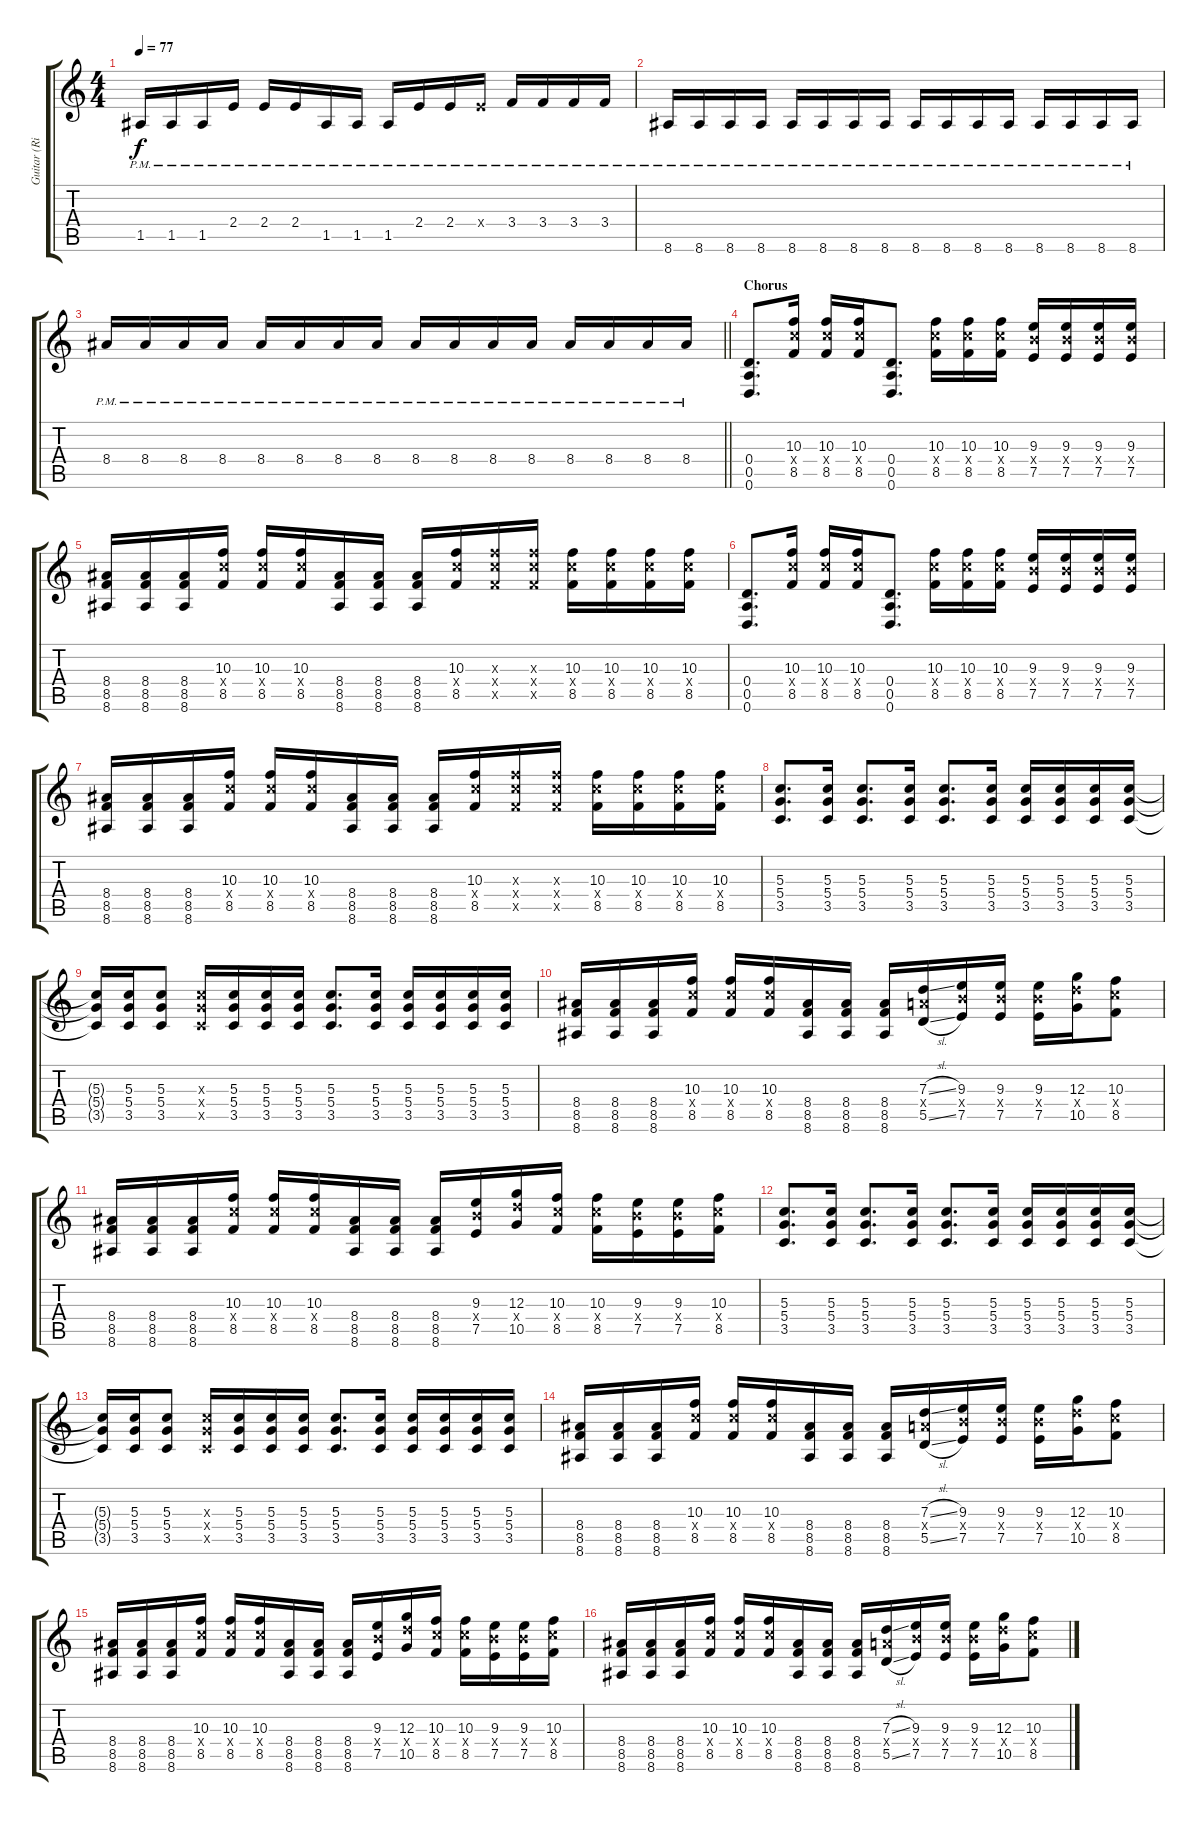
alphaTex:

\track ("Guitar (Right)" "Guitar (Ri") {instrument overdrivenguitar}
\staff {score tabs}
\tuning (E4 B3 G3 D3 A2 D2) {hide}
\ts (4 4)
\tempo 77
\clef g2
\ks c
1.5{pm}.16{dy f} 1.5{pm}.16 1.5{pm}.16 2.4{pm}.16 2.4{pm}.16 2.4{pm}.16 1.5{pm}.16 1.5{pm}.16 1.5{pm}.16 2.4{pm}.16 2.4{pm}.16 2.4{pm x}.16 3.4{pm}.16 3.4{pm}.16 3.4{pm}.16 3.4{pm}.16 |
8.6{pm}.16 8.6{pm}.16 8.6{pm}.16 8.6{pm}.16 8.6{pm}.16 8.6{pm}.16 8.6{pm}.16 8.6{pm}.16 8.6{pm}.16 8.6{pm}.16 8.6{pm}.16 8.6{pm}.16 8.6{pm}.16 8.6{pm}.16 8.6{pm}.16 8.6{pm}.16 |
\barLineRight lightlight
8.4{pm}.16 8.4{pm}.16 8.4{pm}.16 8.4{pm}.16 8.4{pm}.16 8.4{pm}.16 8.4{pm}.16 8.4{pm}.16 8.4{pm}.16 8.4{pm}.16 8.4{pm}.16 8.4{pm}.16 8.4{pm}.16 8.4{pm}.16 8.4{pm}.16 8.4{pm}.16 |
\section ("" "Chorus")
(0.4 0.5 0.6).8{d} (10.3 10.4{x} 8.5).16 (10.3 10.4{x} 8.5).16 (10.3 10.4{x} 8.5).16 (0.4 0.5 0.6).8{d} (10.3 10.4{x} 8.5).16 (10.3 10.4{x} 8.5).16 (10.3 10.4{x} 8.5).16 (9.3 9.4{x} 7.5).16 (9.3 9.4{x} 7.5).16 (9.3 9.4{x} 7.5).16 (9.3 9.4{x} 7.5).16 |
(8.4 8.5 8.6).16 (8.4 8.5 8.6).16 (8.4 8.5 8.6).16 (10.3 10.4{x} 8.5).16 (10.3 10.4{x} 8.5).16 (10.3 10.4{x} 8.5).16 (8.4 8.5 8.6).16 (8.4 8.5 8.6).16 (8.4 8.5 8.6).16 (10.3 10.4{x} 8.5).16 (10.3{x} 10.4{x} 8.5{x}).16 (10.3{x} 10.4{x} 8.5{x}).16 (10.3 10.4{x} 8.5).16 (10.3 10.4{x} 8.5).16 (10.3 10.4{x} 8.5).16 (10.3 10.4{x} 8.5).16 |
(0.4 0.5 0.6).8{d} (10.3 10.4{x} 8.5).16 (10.3 10.4{x} 8.5).16 (10.3 10.4{x} 8.5).16 (0.4 0.5 0.6).8{d} (10.3 10.4{x} 8.5).16 (10.3 10.4{x} 8.5).16 (10.3 10.4{x} 8.5).16 (9.3 9.4{x} 7.5).16 (9.3 9.4{x} 7.5).16 (9.3 9.4{x} 7.5).16 (9.3 9.4{x} 7.5).16 |
(8.4 8.5 8.6).16 (8.4 8.5 8.6).16 (8.4 8.5 8.6).16 (10.3 10.4{x} 8.5).16 (10.3 10.4{x} 8.5).16 (10.3 10.4{x} 8.5).16 (8.4 8.5 8.6).16 (8.4 8.5 8.6).16 (8.4 8.5 8.6).16 (10.3 10.4{x} 8.5).16 (10.3{x} 10.4{x} 8.5{x}).16 (10.3{x} 10.4{x} 8.5{x}).16 (10.3 10.4{x} 8.5).16 (10.3 10.4{x} 8.5).16 (10.3 10.4{x} 8.5).16 (10.3 10.4{x} 8.5).16 |
(5.3 5.4 3.5).8{d} (5.3 5.4 3.5).16 (5.3 5.4 3.5).8{d} (5.3 5.4 3.5).16 (5.3 5.4 3.5).8{d} (5.3 5.4 3.5).16 (5.3 5.4 3.5).16 (5.3 5.4 3.5).16 (5.3 5.4 3.5).16 (5.3 5.4 3.5).16 |
(5.3{t} 5.4{t} 3.5{t}).16 (5.3 5.4 3.5).16 (5.3 5.4 3.5).8 (5.3{x} 5.4{x} 3.5{x}).16 (5.3 5.4 3.5).16 (5.3 5.4 3.5).16 (5.3 5.4 3.5).16 (5.3 5.4 3.5).8{d} (5.3 5.4 3.5).16 (5.3 5.4 3.5).16 (5.3 5.4 3.5).16 (5.3 5.4 3.5).16 (5.3 5.4 3.5).16 |
(8.4 8.5 8.6).16 (8.4 8.5 8.6).16 (8.4 8.5 8.6).16 (10.3 10.4{x} 8.5).16 (10.3 10.4{x} 8.5).16 (10.3 10.4{x} 8.5).16 (8.4 8.5 8.6).16 (8.4 8.5 8.6).16 (8.4 8.5 8.6).16 (7.3{sl} 7.4{x} 5.5{sl}).16 (9.3 9.4{x} 7.5).16 (9.3 9.4{x} 7.5).16 (9.3 9.4{x} 7.5).16 (12.3 12.4{x} 10.5).16 (10.3 10.4{x} 8.5).8 |
(8.4 8.5 8.6).16 (8.4 8.5 8.6).16 (8.4 8.5 8.6).16 (10.3 10.4{x} 8.5).16 (10.3 10.4{x} 8.5).16 (10.3 10.4{x} 8.5).16 (8.4 8.5 8.6).16 (8.4 8.5 8.6).16 (8.4 8.5 8.6).16 (9.3 9.4{x} 7.5).16 (12.3 12.4{x} 10.5).16 (10.3 10.4{x} 8.5).16 (10.3 10.4{x} 8.5).16 (9.3 9.4{x} 7.5).16 (9.3 9.4{x} 7.5).16 (10.3 10.4{x} 8.5).16 |
(5.3 5.4 3.5).8{d} (5.3 5.4 3.5).16 (5.3 5.4 3.5).8{d} (5.3 5.4 3.5).16 (5.3 5.4 3.5).8{d} (5.3 5.4 3.5).16 (5.3 5.4 3.5).16 (5.3 5.4 3.5).16 (5.3 5.4 3.5).16 (5.3 5.4 3.5).16 |
(5.3{t} 5.4{t} 3.5{t}).16 (5.3 5.4 3.5).16 (5.3 5.4 3.5).8 (5.3{x} 5.4{x} 3.5{x}).16 (5.3 5.4 3.5).16 (5.3 5.4 3.5).16 (5.3 5.4 3.5).16 (5.3 5.4 3.5).8{d} (5.3 5.4 3.5).16 (5.3 5.4 3.5).16 (5.3 5.4 3.5).16 (5.3 5.4 3.5).16 (5.3 5.4 3.5).16 |
(8.4 8.5 8.6).16 (8.4 8.5 8.6).16 (8.4 8.5 8.6).16 (10.3 10.4{x} 8.5).16 (10.3 10.4{x} 8.5).16 (10.3 10.4{x} 8.5).16 (8.4 8.5 8.6).16 (8.4 8.5 8.6).16 (8.4 8.5 8.6).16 (7.3{sl} 7.4{x} 5.5{sl}).16 (9.3 9.4{x} 7.5).16 (9.3 9.4{x} 7.5).16 (9.3 9.4{x} 7.5).16 (12.3 12.4{x} 10.5).16 (10.3 10.4{x} 8.5).8 |
(8.4 8.5 8.6).16 (8.4 8.5 8.6).16 (8.4 8.5 8.6).16 (10.3 10.4{x} 8.5).16 (10.3 10.4{x} 8.5).16 (10.3 10.4{x} 8.5).16 (8.4 8.5 8.6).16 (8.4 8.5 8.6).16 (8.4 8.5 8.6).16 (9.3 9.4{x} 7.5).16 (12.3 12.4{x} 10.5).16 (10.3 10.4{x} 8.5).16 (10.3 10.4{x} 8.5).16 (9.3 9.4{x} 7.5).16 (9.3 9.4{x} 7.5).16 (10.3 10.4{x} 8.5).16 |
(8.4 8.5 8.6).16 (8.4 8.5 8.6).16 (8.4 8.5 8.6).16 (10.3 10.4{x} 8.5).16 (10.3 10.4{x} 8.5).16 (10.3 10.4{x} 8.5).16 (8.4 8.5 8.6).16 (8.4 8.5 8.6).16 (8.4 8.5 8.6).16 (7.3{sl} 7.4{x} 5.5{sl}).16 (9.3 9.4{x} 7.5).16 (9.3 9.4{x} 7.5).16 (9.3 9.4{x} 7.5).16 (12.3 12.4{x} 10.5).16 (10.3 10.4{x} 8.5).8
